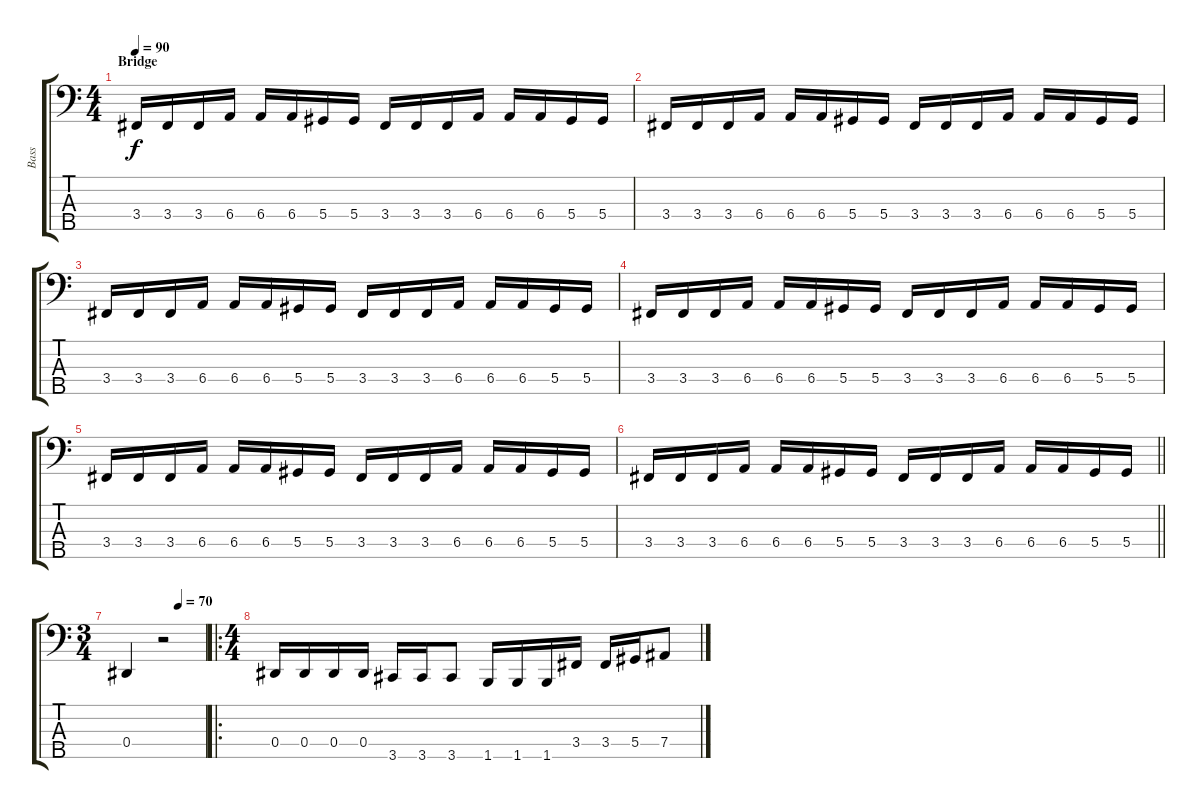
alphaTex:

\track ("Bass" "Bass") {instrument electricbassfinger}
\staff {score tabs}
\tuning (Gb2 Db2 Ab1 Eb1 Bb0) {hide}
\ts (4 4)
\section ("" "Bridge")
\tempo 90
\clef f4
\ks c
3.4.16{dy f} 3.4.16 3.4.16 6.4.16 6.4.16 6.4.16 5.4.16 5.4.16 3.4.16 3.4.16 3.4.16 6.4.16 6.4.16 6.4.16 5.4.16 5.4.16 |
3.4.16 3.4.16 3.4.16 6.4.16 6.4.16 6.4.16 5.4.16 5.4.16 3.4.16 3.4.16 3.4.16 6.4.16 6.4.16 6.4.16 5.4.16 5.4.16 |
3.4.16 3.4.16 3.4.16 6.4.16 6.4.16 6.4.16 5.4.16 5.4.16 3.4.16 3.4.16 3.4.16 6.4.16 6.4.16 6.4.16 5.4.16 5.4.16 |
3.4.16 3.4.16 3.4.16 6.4.16 6.4.16 6.4.16 5.4.16 5.4.16 3.4.16 3.4.16 3.4.16 6.4.16 6.4.16 6.4.16 5.4.16 5.4.16 |
3.4.16 3.4.16 3.4.16 6.4.16 6.4.16 6.4.16 5.4.16 5.4.16 3.4.16 3.4.16 3.4.16 6.4.16 6.4.16 6.4.16 5.4.16 5.4.16 |
\barLineRight lightlight
3.4.16 3.4.16 3.4.16 6.4.16 6.4.16 6.4.16 5.4.16 5.4.16 3.4.16 3.4.16 3.4.16 6.4.16 6.4.16 6.4.16 5.4.16 5.4.16 |
\ts (3 4)
\tempo (70 0.6666666666666666)
0.4.4 r.2 |
\ro
\ts (4 4)
0.4.16 0.4.16 0.4.16 0.4.16 3.5.16 3.5.16 3.5.8 1.5.16 1.5.16 1.5.16 3.4.16 3.4.16 5.4.16 7.4.8
